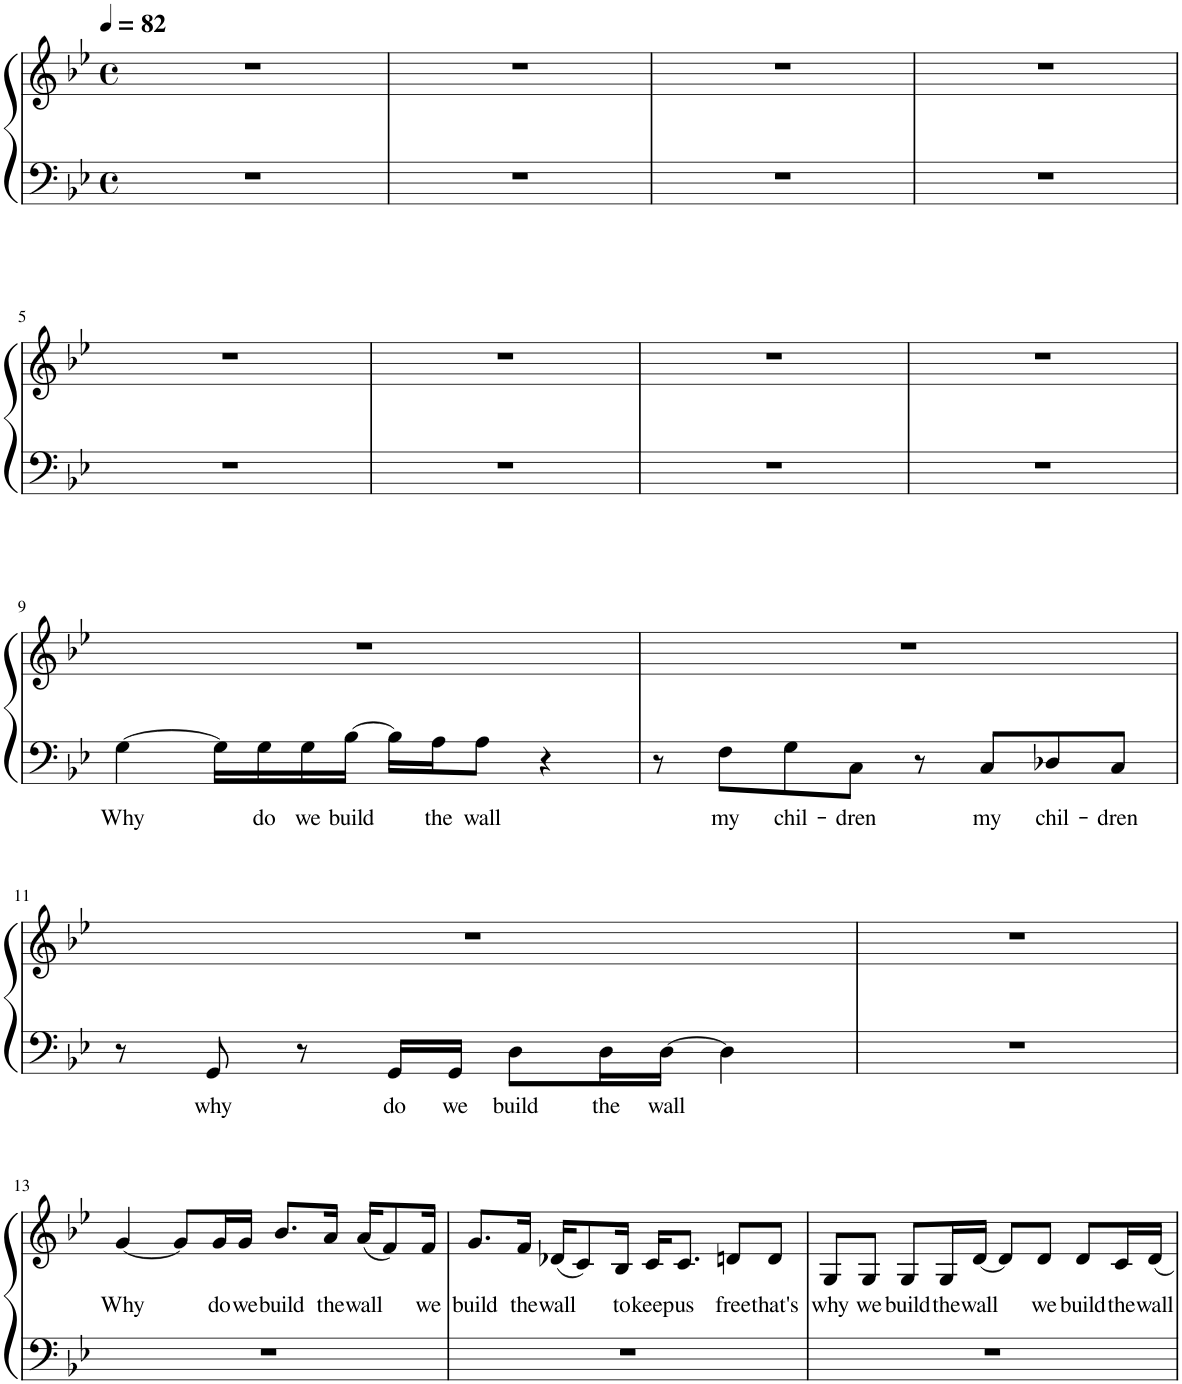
**kern	**text	**kern	**text
*part1	*part1	*part1	*part1
*staff2	*staff2	*staff1	*staff1
*I"Piano	*	*	*
*I'Pno.	*	*	*
*clefF4	*	*clefG2	*
*k[b-e-]	*	*k[b-e-]	*
*M4/4	*	*M4/4	*
*met(c)	*	*met(c)	*
*MM82	*	*MM82	*
=1	=1	=1	=1
1r	.	1r	.
=2	=2	=2	=2
1r	.	1r	.
=3	=3	=3	=3
1r	.	1r	.
=4	=4	=4	=4
1r	.	1r	.
!!LO:LB:g=z
=5	=5	=5	=5
1r	.	1r	.
=6	=6	=6	=6
1r	.	1r	.
=7	=7	=7	=7
1r	.	1r	.
=8	=8	=8	=8
1r	.	1r	.
!!LO:LB:g=z
=9	=9	=9	=9
!	!LO:LY:b	!	!
[4G\	Why	1r	.
16G\LL]	.	.	.
!	!LO:LY:b	!	!
16G\	do	.	.
!	!LO:LY:b	!	!
16G\	we	.	.
!	!LO:LY:b	!	!
[16B-\JJ	build	.	.
16B-\LL]	.	.	.
!	!LO:LY:b	!	!
16A\J	the	.	.
!	!LO:LY:b	!	!
8A\J	wall	.	.
4r	.	.	.
=10	=10	=10	=10
8r	.	1r	.
!	!LO:LY:b	!	!
8F\L	my	.	.
!	!LO:LY:b	!	!
8G\	chil-	.	.
!	!LO:LY:b	!	!
8C\J	-dren	.	.
8r	.	.	.
!	!LO:LY:b	!	!
8C/L	my	.	.
!	!LO:LY:b	!	!
8D-X/	chil-	.	.
!	!LO:LY:b	!	!
8C/J	-dren	.	.
!!LO:LB:g=z
=11	=11	=11	=11
8r	.	1r	.
!	!LO:LY:b	!	!
8GG/	why	.	.
8r	.	.	.
!	!LO:LY:b	!	!
16GG/LL	do	.	.
!	!LO:LY:b	!	!
16GG/JJ	we	.	.
!	!LO:LY:b	!	!
8D\L	build	.	.
!	!LO:LY:b	!	!
16D\L	the	.	.
!	!LO:LY:b	!	!
[16D\JJ	wall	.	.
4D\]	.	.	.
=12	=12	=12	=12
1r	.	1r	.
!!LO:LB:g=z
=13	=13	=13	=13
!	!	!	!LO:LY:b
1r	.	[4g/	Why
.	.	8g/L]	.
!	!	!	!LO:LY:b
.	.	16g/L	do
!	!	!	!LO:LY:b
.	.	16g/JJ	we
!	!	!	!LO:LY:b
.	.	8.b-/L	build
!	!	!	!LO:LY:b
.	.	16a/Jk	the
!	!	!	!LO:LY:b
.	.	(16a/KL	wall
.	.	8f/)	.
!	!	!	!LO:LY:b
.	.	16f/Jk	we
=14	=14	=14	=14
!	!	!	!LO:LY:b
1r	.	8.g/L	build
!	!	!	!LO:LY:b
.	.	16f/Jk	the
!	!	!	!LO:LY:b
.	.	(16d-X/KL	wall
.	.	8c/)	.
!	!	!	!LO:LY:b
.	.	16B-/Jk	to
!	!	!	!LO:LY:b
.	.	16c/KL	keep
!	!	!	!LO:LY:b
.	.	8.c/J	us
!	!	!	!LO:LY:b
.	.	8dn/L	free
!	!	!	!LO:LY:b
.	.	8d/J	that's
=15	=15	=15	=15
!	!	!	!LO:LY:b
1r	.	8G/L	why
!	!	!	!LO:LY:b
.	.	8G/J	we
!	!	!	!LO:LY:b
.	.	8G/L	build
!	!	!	!LO:LY:b
.	.	16G/L	the
!	!	!	!LO:LY:b
.	.	[16d/JJ	wall
.	.	8d/L]	.
!	!	!	!LO:LY:b
.	.	8d/J	we
!	!	!	!LO:LY:b
.	.	8d/L	build
!	!	!	!LO:LY:b
.	.	16c/L	the
!	!	!	!LO:LY:b
.	.	16d/JJ	wall
=	=	=	=
*-	*-	*-	*-
